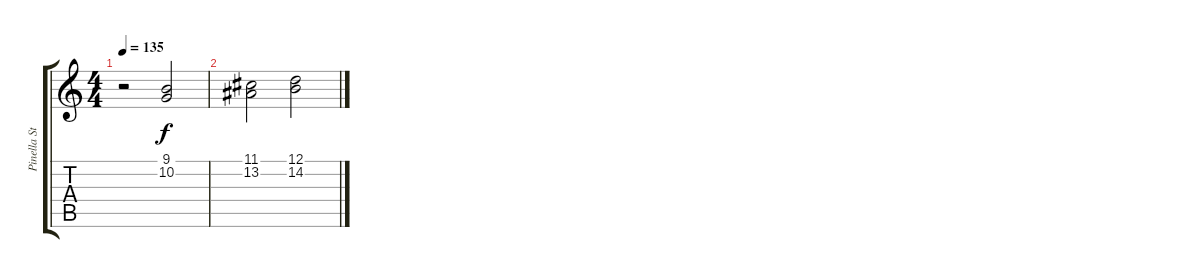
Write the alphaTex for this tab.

\track ("Pinella Strings" "Pinella St") {instrument synthstrings1}
\staff {score tabs}
\tuning (D4 A3 F3 C3 G2 D2) {hide}
\ts (4 4)
\tempo 135
\clef g2
\ks c
r.2{dy f} (9.1 10.2).2 |
(11.1 13.2).2 (12.1 14.2).2
